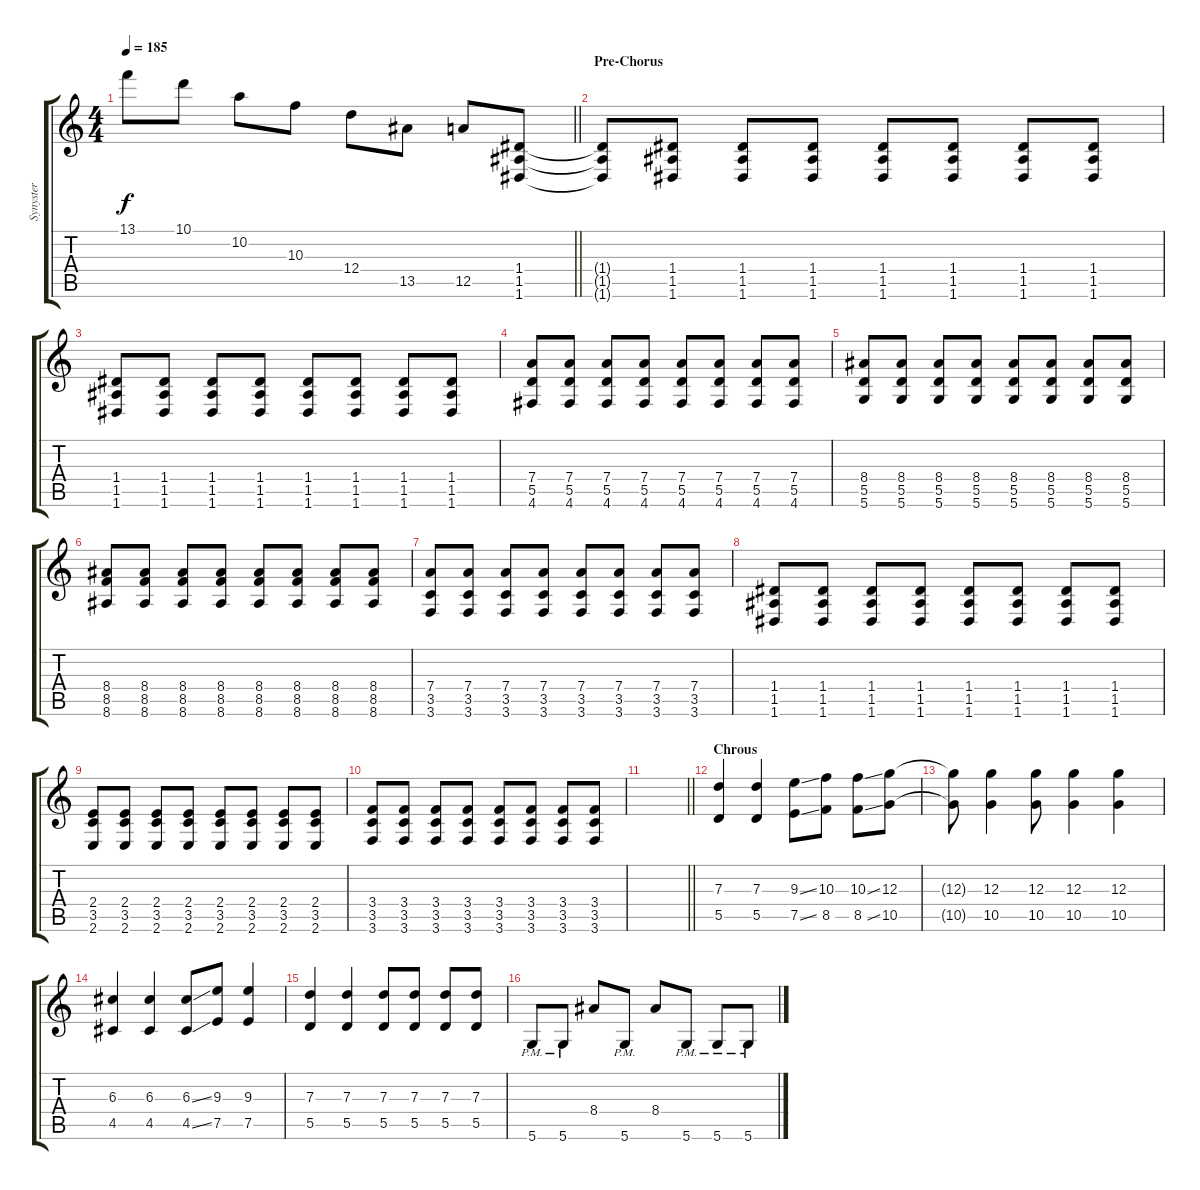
\track ("Synyster" "Synyster") {instrument distortionguitar}
\staff {score tabs}
\tuning (E4 B3 G3 D3 A2 D2) {hide}
\ts (4 4)
\tempo 185
\clef g2
\barLineRight lightlight
\ks c
13.1.8{dy f} 10.1.8 10.2.8 10.3.8 12.4.8 13.5.8 12.5.8 (1.4 1.5 1.6).8 |
\section ("" "Pre-Chorus")
(1.4{t} 1.5{t} 1.6{t}).8 (1.4 1.5 1.6).8 (1.4 1.5 1.6).8 (1.4 1.5 1.6).8 (1.4 1.5 1.6).8 (1.4 1.5 1.6).8 (1.4 1.5 1.6).8 (1.4 1.5 1.6).8 |
(1.4 1.5 1.6).8 (1.4 1.5 1.6).8 (1.4 1.5 1.6).8 (1.4 1.5 1.6).8 (1.4 1.5 1.6).8 (1.4 1.5 1.6).8 (1.4 1.5 1.6).8 (1.4 1.5 1.6).8 |
(7.4 5.5 4.6).8 (7.4 5.5 4.6).8 (7.4 5.5 4.6).8 (7.4 5.5 4.6).8 (7.4 5.5 4.6).8 (7.4 5.5 4.6).8 (7.4 5.5 4.6).8 (7.4 5.5 4.6).8 |
(8.4 5.5 5.6).8 (8.4 5.5 5.6).8 (8.4 5.5 5.6).8 (8.4 5.5 5.6).8 (8.4 5.5 5.6).8 (8.4 5.5 5.6).8 (8.4 5.5 5.6).8 (8.4 5.5 5.6).8 |
(8.4 8.5 8.6).8 (8.4 8.5 8.6).8 (8.4 8.5 8.6).8 (8.4 8.5 8.6).8 (8.4 8.5 8.6).8 (8.4 8.5 8.6).8 (8.4 8.5 8.6).8 (8.4 8.5 8.6).8 |
(7.4 3.5 3.6).8 (7.4 3.5 3.6).8 (7.4 3.5 3.6).8 (7.4 3.5 3.6).8 (7.4 3.5 3.6).8 (7.4 3.5 3.6).8 (7.4 3.5 3.6).8 (7.4 3.5 3.6).8 |
(1.4 1.5 1.6).8 (1.4 1.5 1.6).8 (1.4 1.5 1.6).8 (1.4 1.5 1.6).8 (1.4 1.5 1.6).8 (1.4 1.5 1.6).8 (1.4 1.5 1.6).8 (1.4 1.5 1.6).8 |
(2.4 3.5 2.6).8 (2.4 3.5 2.6).8 (2.4 3.5 2.6).8 (2.4 3.5 2.6).8 (2.4 3.5 2.6).8 (2.4 3.5 2.6).8 (2.4 3.5 2.6).8 (2.4 3.5 2.6).8 |
(3.4 3.5 3.6).8 (3.4 3.5 3.6).8 (3.4 3.5 3.6).8 (3.4 3.5 3.6).8 (3.4 3.5 3.6).8 (3.4 3.5 3.6).8 (3.4 3.5 3.6).8 (3.4 3.5 3.6).8 |
\barLineRight lightlight
|
\section ("" "Chrous")
(7.3 5.5).4 (7.3 5.5).4 (9.3{ss} 7.5{ss}).8 (10.3 8.5).8 (10.3{ss} 8.5{ss}).8 (12.3 10.5).8 |
(12.3{t} 10.5{t}).8 (12.3 10.5).4 (12.3 10.5).8 (12.3 10.5).4 (12.3 10.5).4 |
(6.3 4.5).4 (6.3 4.5).4 (6.3{ss} 4.5{ss}).8 (9.3 7.5).8 (9.3 7.5).4 |
(7.3 5.5).4 (7.3 5.5).4 (7.3 5.5).8 (7.3 5.5).8 (7.3 5.5).8 (7.3 5.5).8 |
5.6{pm}.8 5.6{pm}.8 8.4.8 5.6{pm}.8 8.4.8 5.6{pm}.8 5.6{pm}.8 5.6{pm}.8
